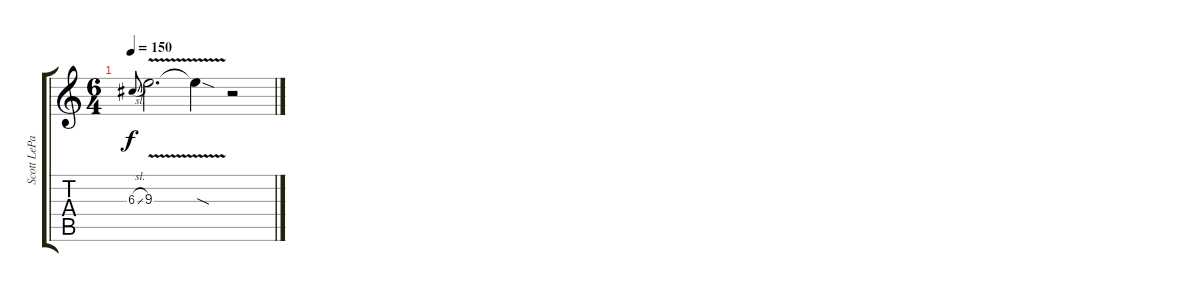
\track ("Scott LePage (Lead)" "Scott LePa") {instrument distortionguitar}
\staff {score tabs}
\tuning (E4 B3 G3 D3 A2 D2) {hide}
\ts (6 4)
\tempo 150
\clef g2
\ks c
6.3{sl}.8{gr onbeat dy f} 9.3{v}.2{d} 9.3{sod t}.4 r.2
